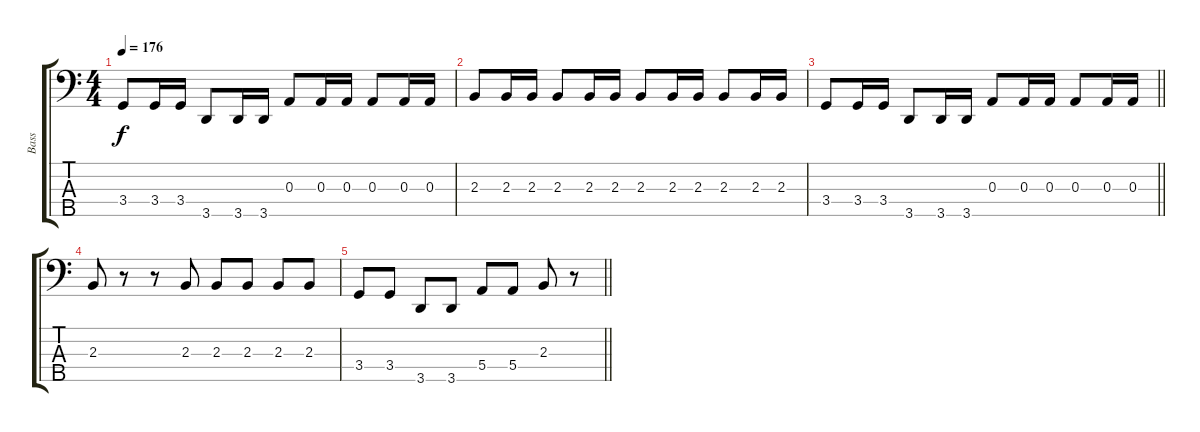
\track ("Bass" "Bass") {instrument electricbassfinger}
\staff {score tabs}
\tuning (G2 D2 A1 E1 B0) {hide}
\ts (4 4)
\tempo 176
\clef f4
\ks c
3.4.8{dy f} 3.4.16 3.4.16 3.5.8 3.5.16 3.5.16 0.3.8 0.3.16 0.3.16 0.3.8 0.3.16 0.3.16 |
2.3.8 2.3.16 2.3.16 2.3.8 2.3.16 2.3.16 2.3.8 2.3.16 2.3.16 2.3.8 2.3.16 2.3.16 |
\barLineRight lightlight
3.4.8 3.4.16 3.4.16 3.5.8 3.5.16 3.5.16 0.3.8 0.3.16 0.3.16 0.3.8 0.3.16 0.3.16 |
2.3.8 r.8 r.8 2.3.8 2.3.8 2.3.8 2.3.8 2.3.8 |
\barLineRight lightlight
3.4.8 3.4.8 3.5.8 3.5.8 5.4.8 5.4.8 2.3.8 r.8
